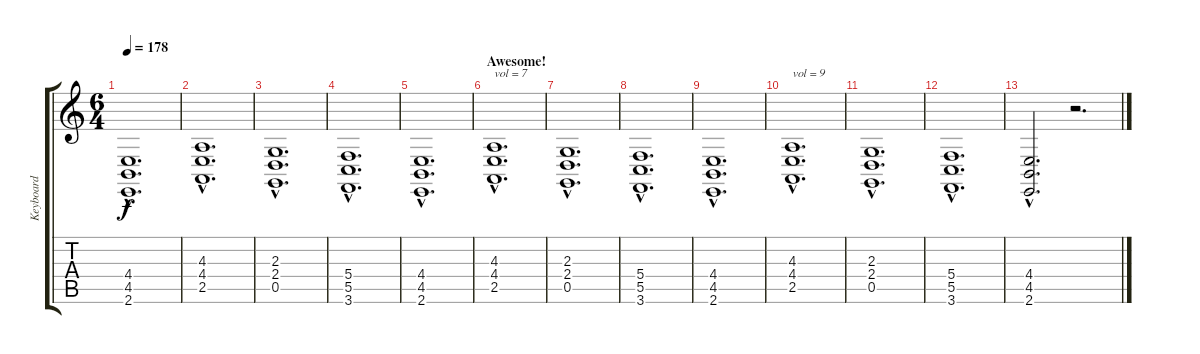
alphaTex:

\track ("Keyboard" "Keyboard") {instrument lead2sawtooth}
\staff {score tabs}
\tuning (D4 A3 F3 C3 G2 D2) {hide}
\ts (6 4)
\tempo 178
\clef g2
\ks c
(4.4{hac} 4.5{hac} 2.6{hac}).1{d dy f} |
(4.3{hac} 4.4{hac} 2.5{hac}).1{d} |
(2.3{hac} 2.4{hac} 0.5{hac}).1{d} |
(5.4{hac} 5.5{hac} 3.6{hac}).1{d} |
(4.4{hac} 4.5{hac} 2.6{hac}).1{d} |
\section ("" "Awesome!")
(4.3{hac} 4.4{hac} 2.5{hac}).1{d txt "vol = 7" volume 7} |
(2.3{hac} 2.4{hac} 0.5{hac}).1{d} |
(5.4{hac} 5.5{hac} 3.6{hac}).1{d} |
(4.4{hac} 4.5{hac} 2.6{hac}).1{d} |
(4.3{hac} 4.4{hac} 2.5{hac}).1{d txt "vol = 9" volume 9} |
(2.3{hac} 2.4{hac} 0.5{hac}).1{d} |
(5.4{hac} 5.5{hac} 3.6{hac}).1{d} |
(4.4{hac} 4.5{hac} 2.6{hac}).2{d} r.2{d}
